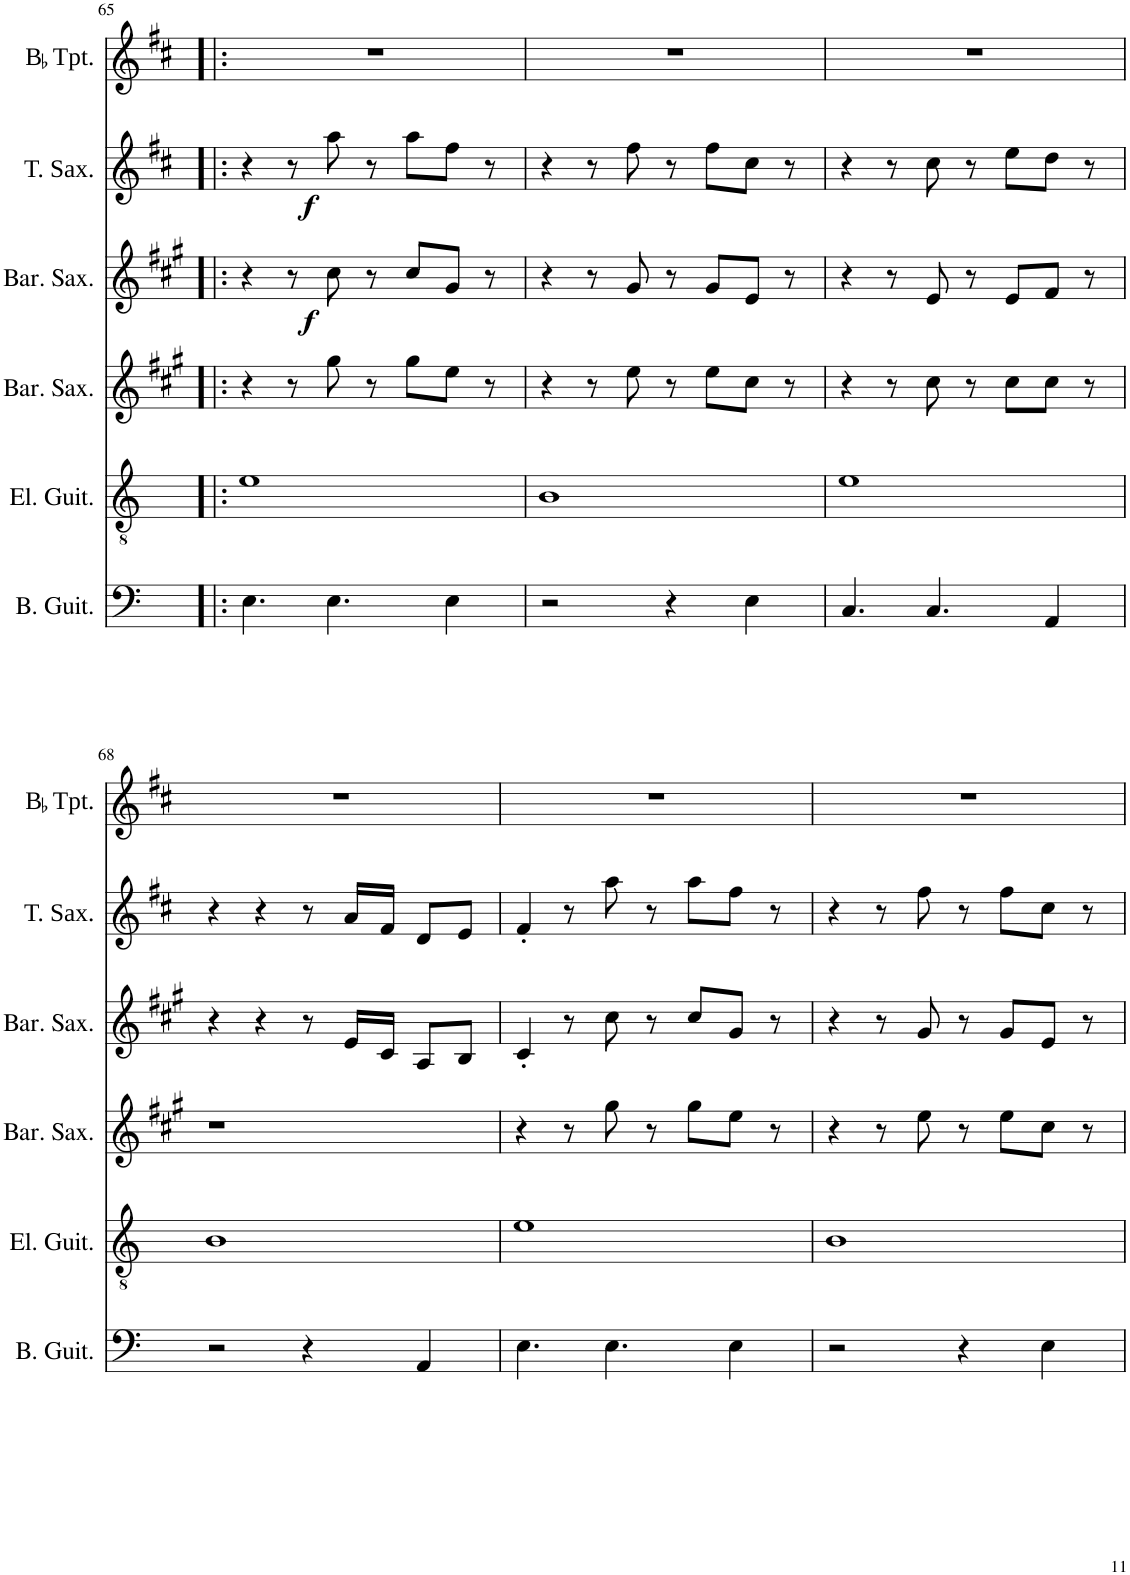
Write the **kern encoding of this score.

**kern	**kern	**kern	**kern	**dynam	**kern	**dynam	**kern	**kern	**kern
*part8	*part7	*part6	*part5	*part5	*part4	*part4	*part3	*part2	*part1
*staff8	*staff7	*staff6	*staff5	*staff5	*staff4	*staff4	*staff3	*staff2	*staff1
*I"Bass Guitar	*I"Electric Guitar	*I"Baritone Saxophone	*I"Baritone Saxophone	*	*I"Tenor Saxophone	*	*I"Alto Saxophone	*I"BaccidentalFlat Trumpet	*I"BaccidentalFlat Trumpet
*I'B. Guit.	*I'El. Guit.	*I'Bar. Sax.	*I'Bar. Sax.	*	*I'T. Sax.	*	*I'A. Sax.	*I'BaccidentalFlat Tpt.	*I'BaccidentalFlat Tpt.
!!LO:PB:g=z
*clefF4	*clefGv2	*clefG2	*clefG2	*	*clefG2	*	*clefG2	*clefG2	*clefG2
*Trd7c12	*	*Trd12c21	*Trd12c21	*	*Trd8c14	*	*Trd5c9	*Trd1c2	*Trd1c2
*k[]	*k[]	*k[f#c#g#]	*k[f#c#g#]	*	*k[f#c#]	*	*k[f#c#g#]	*k[f#c#]	*k[f#c#]
*M4/4	*M4/4	*M4/4	*M4/4	*	*M4/4	*	*M4/4	*M4/4	*M4/4
=65!|:	=65!|:	=65!|:	=65!|:	=65!|:	=65!|:	=65!|:	=65!|:	=65!|:	=65!|:
4.E\	1e	4r	4r	.	4r	.	1ccc#	1ff#	1r
.	.	8r	8r	.	8r	.	.	.	.
!	!	!	!	!LO:DY:b	!	!LO:DY:b	!	!	!
4.E\	.	8gg#\	8cc#\	f	8aa\	f	.	.	.
.	.	8r	8r	.	8r	.	.	.	.
.	.	8gg#\L	8cc#/L	.	8aa\L	.	.	.	.
4E\	.	8ee\J	8g#/J	.	8ff#\J	.	.	.	.
.	.	8r	8r	.	8r	.	.	.	.
=66	=66	=66	=66	=66	=66	=66	=66	=66	=66
2r	1B	4r	4r	.	4r	.	1gg#	1cc#	1r
.	.	8r	8r	.	8r	.	.	.	.
.	.	8ee\	8g#/	.	8ff#\	.	.	.	.
4r	.	8r	8r	.	8r	.	.	.	.
.	.	8ee\L	8g#/L	.	8ff#\L	.	.	.	.
4E\	.	8cc#\J	8e/J	.	8cc#\J	.	.	.	.
.	.	8r	8r	.	8r	.	.	.	.
=67	=67	=67	=67	=67	=67	=67	=67	=67	=67
4.C/	1e	4r	4r	.	4r	.	1ccc#	1ff#	1r
.	.	8r	8r	.	8r	.	.	.	.
4.C/	.	8cc#\	8e/	.	8cc#\	.	.	.	.
.	.	8r	8r	.	8r	.	.	.	.
.	.	8cc#\L	8e/L	.	8ee\L	.	.	.	.
4AA/	.	8cc#\J	8f#/J	.	8dd\J	.	.	.	.
.	.	8r	8r	.	8r	.	.	.	.
!!LO:LB:g=z
=68	=68	=68	=68	=68	=68	=68	=68	=68	=68
2r	1B	1r	4r	.	4r	.	1gg#	1cc#	1r
.	.	.	4r	.	4r	.	.	.	.
4r	.	.	8r	.	8r	.	.	.	.
.	.	.	16e/LL	.	16a/LL	.	.	.	.
.	.	.	16c#/JJ	.	16f#/JJ	.	.	.	.
4AA/	.	.	8A/L	.	8d/L	.	.	.	.
.	.	.	8B/J	.	8e/J	.	.	.	.
=69	=69	=69	=69	=69	=69	=69	=69	=69	=69
4.E\	1e	4r	4c#'/	.	4f#'/	.	1eee	1ff#	1r
.	.	8r	8r	.	8r	.	.	.	.
4.E\	.	8gg#\	8cc#\	.	8aa\	.	.	.	.
.	.	8r	8r	.	8r	.	.	.	.
.	.	8gg#\L	8cc#/L	.	8aa\L	.	.	.	.
4E\	.	8ee\J	8g#/J	.	8ff#\J	.	.	.	.
.	.	8r	8r	.	8r	.	.	.	.
=70	=70	=70	=70	=70	=70	=70	=70	=70	=70
2r	1B	4r	4r	.	4r	.	1ccc#	1cc#	1r
.	.	8r	8r	.	8r	.	.	.	.
.	.	8ee\	8g#/	.	8ff#\	.	.	.	.
4r	.	8r	8r	.	8r	.	.	.	.
.	.	8ee\L	8g#/L	.	8ff#\L	.	.	.	.
4E\	.	8cc#\J	8e/J	.	8cc#\J	.	.	.	.
.	.	8r	8r	.	8r	.	.	.	.
=	=	=	=	=	=	=	=	=	=
*-	*-	*-	*-	*-	*-	*-	*-	*-	*-
